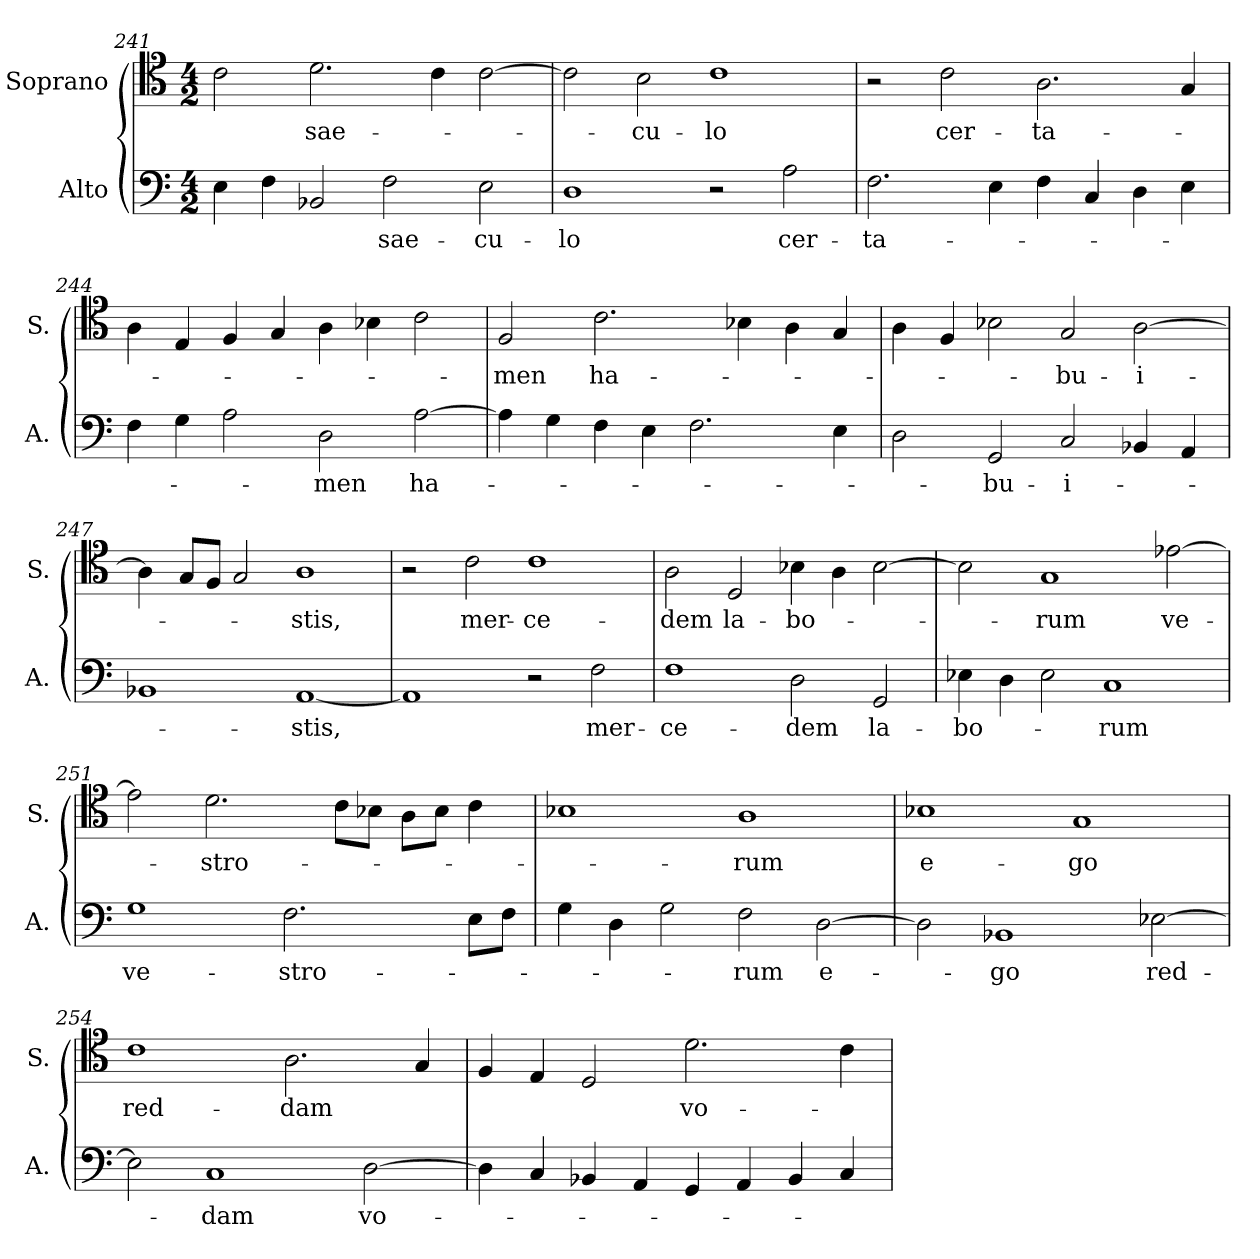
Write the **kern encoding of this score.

**kern	**text	**kern	**text
*part2	*part2	*part1	*part1
*staff2	*staff2	*staff1	*staff1
*I"Alto	*	*I"Soprano	*
*I'A.	*	*I'S.	*
*clefF4	*	*clefC4	*
*k[]	*	*k[]	*
*C:	*	*C:	*
*M4/2	*	*M4/2	*
=241	=241	=241	=241
4Ei\	.	2ci\	.
4Fi\	.	.	.
!	!	!	!LO:LY:b:color=#000000
2BB-Xi/	.	2.di\	sae-
!	!LO:LY:b:color=#000000	!	!
2Fi\	sae-	.	.
.	.	4ci\	.
!	!LO:LY:b:color=#000000	!	!
2Ei\	-cu-	[2ci\	.
=242	=242	=242	=242
!	!LO:LY:b:color=#000000	!	!
1Di	-lo	2ci\]	.
!	!	!	!LO:LY:b:color=#000000
.	.	2Bi\	-cu-
!	!	!	!LO:LY:b:color=#000000
2r	.	1ci	-lo
!	!LO:LY:b:color=#000000	!	!
2Ai\	cer-	.	.
=243	=243	=243	=243
!	!LO:LY:b:color=#000000	!	!
2.Fi\	-ta-	2r	.
!	!	!	!LO:LY:b:color=#000000
.	.	2ci\	cer-
4Ei\	.	.	.
!	!	!	!LO:LY:b:color=#000000
4Fi\	.	2.Ai\	-ta-
4Ci/	.	.	.
4Di\	.	.	.
4Ei\	.	4Gi/	.
=244	=244	=244	=244
4Fi\	.	4Ai\	.
4Gi\	.	4Ei/	.
2Ai\	.	4Fi/	.
.	.	4Gi/	.
!	!LO:LY:b:color=#000000	!	!
2Di\	-men	4Ai\	.
.	.	4B-Xi\	.
!	!LO:LY:b:color=#000000	!	!
[2Ai\	ha-	2ci\	.
!!LO:LB:g=z
=245	=245	=245	=245
!	!	!	!LO:LY:b:color=#000000
4Ai\]	.	2Fi/	-men
4Gi\	.	.	.
!	!	!	!LO:LY:b:color=#000000
4Fi\	.	2.ci\	ha-
4Ei\	.	.	.
2.Fi\	.	.	.
.	.	4B-Xi\	.
.	.	4Ai\	.
4Ei\	.	4Gi/	.
=246	=246	=246	=246
2Di\	.	4Ai\	.
.	.	4Fi/	.
!	!LO:LY:b:color=#000000	!	!
2GGi/	-bu-	2B-Xi\	.
!	!LO:LY:b:color=#000000	!	!
!	!	!	!LO:LY:b:color=#000000
2Ci/	-i-	2Gi/	-bu-
!	!	!	!LO:LY:b:color=#000000
4BB-Xi/	.	[2Ai\	-i-
4AAi/	.	.	.
=247	=247	=247	=247
1BB-Xi	.	4Ai\]	.
.	.	8Gi/L	.
.	.	8Fi/J	.
.	.	2Gi/	.
!	!LO:LY:b:color=#000000	!	!
!	!	!	!LO:LY:b:color=#000000
[1AAi	-stis,	1Ai	-stis,
=248	=248	=248	=248
1AAi]	.	2r	.
!	!	!	!LO:LY:b:color=#000000
.	.	2ci\	mer-
!	!	!	!LO:LY:b:color=#000000
2r	.	1ci	-ce-
!	!LO:LY:b:color=#000000	!	!
2Fi\	mer-	.	.
=249	=249	=249	=249
!	!LO:LY:b:color=#000000	!	!
!	!	!	!LO:LY:b:color=#000000
1Fi	-ce-	2Ai\	-dem
!	!	!	!LO:LY:b:color=#000000
.	.	2Di/	la-
!	!LO:LY:b:color=#000000	!	!
!	!	!	!LO:LY:b:color=#000000
2Di\	-dem	4B-Xi\	-bo-
.	.	4Ai\	.
!	!LO:LY:b:color=#000000	!	!
2GGi/	la-	[2B-i\	.
=250	=250	=250	=250
!	!LO:LY:b:color=#000000	!	!
4E-Xi\	-bo-	2B-i\]	.
4Di\	.	.	.
!	!	!	!LO:LY:b:color=#000000
2E-i\	.	1Gi	-rum
!	!LO:LY:b:color=#000000	!	!
1Ci	-rum	.	.
!	!	!	!LO:LY:b:color=#000000
.	.	[2e-Xi\	ve-
=251	=251	=251	=251
!	!LO:LY:b:color=#000000	!	!
1Gi	ve-	2e-i\]	.
!	!	!	!LO:LY:b:color=#000000
.	.	2.di\	-stro-
!	!LO:LY:b:color=#000000	!	!
2.Fi\	-stro-	.	.
.	.	8ci\L	.
.	.	8B-Xi\J	.
.	.	8Ai\L	.
.	.	8B-i\J	.
8Ei\L	.	4ci\	.
8Fi\J	.	.	.
!!LO:LB:g=z
=252	=252	=252	=252
4Gi\	.	1B-Xi	.
4Di\	.	.	.
2Gi\	.	.	.
!	!LO:LY:b:color=#000000	!	!
!	!	!	!LO:LY:b:color=#000000
2Fi\	-rum	1Ai	-rum
!	!LO:LY:b:color=#000000	!	!
[2Di\	e-	.	.
=253	=253	=253	=253
!	!	!	!LO:LY:b:color=#000000
2Di\]	.	1B-Xi	e-
!	!LO:LY:b:color=#000000	!	!
1BB-Xi	-go	.	.
!	!	!	!LO:LY:b:color=#000000
.	.	1Gi	-go
!	!LO:LY:b:color=#000000	!	!
[2E-Xi\	red-	.	.
=254	=254	=254	=254
!	!	!	!LO:LY:b:color=#000000
2E-i\]	.	1ci	red-
!	!LO:LY:b:color=#000000	!	!
1Ci	-dam	.	.
!	!	!	!LO:LY:b:color=#000000
.	.	2.Ai\	-dam
!	!LO:LY:b:color=#000000	!	!
[2Di\	vo-	.	.
.	.	4Gi/	.
=255	=255	=255	=255
4Di\]	.	4Fi/	.
4Ci/	.	4Ei/	.
4BB-Xi/	.	2Di/	.
4AAi/	.	.	.
!	!	!	!LO:LY:b:color=#000000
4GGi/	.	2.di\	vo-
4AAi/	.	.	.
4BB-i/	.	.	.
4Ci/	.	4ci\	.
=	=	=	=
*-	*-	*-	*-
